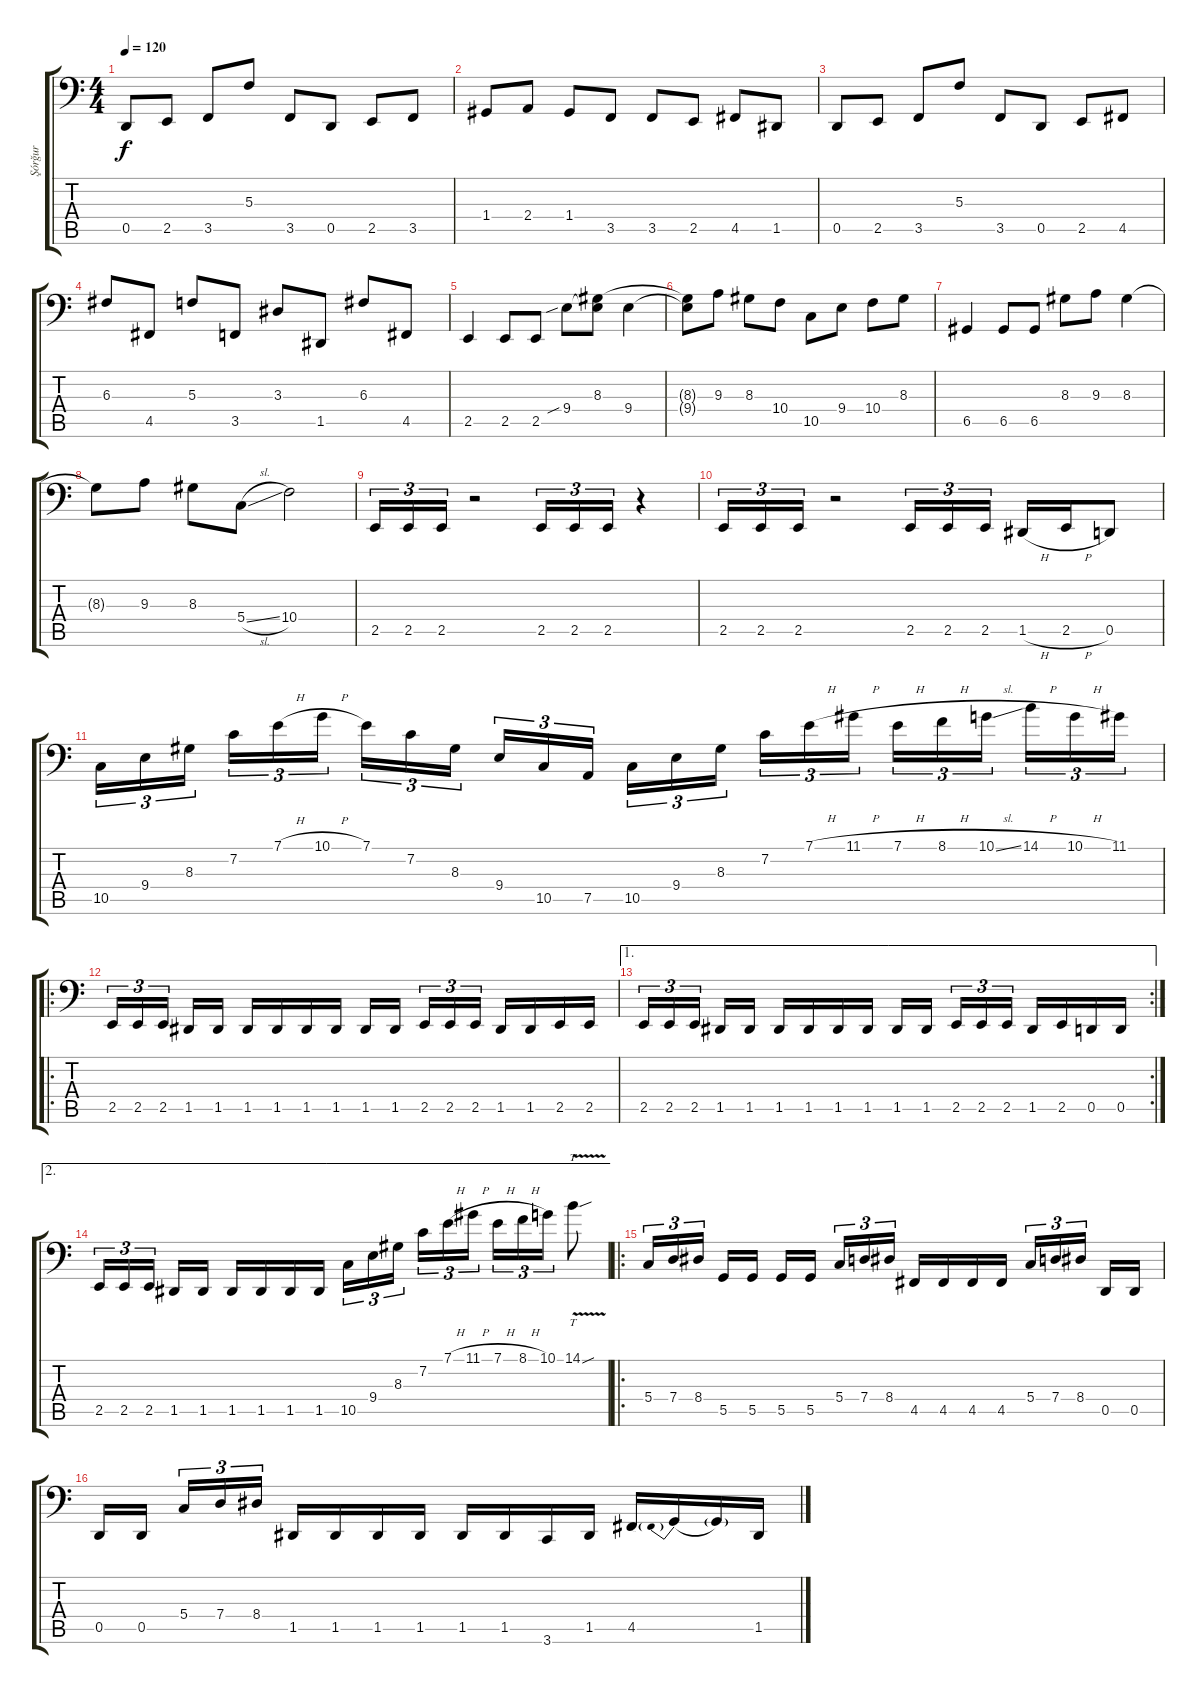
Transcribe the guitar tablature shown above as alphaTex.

\track ("Şórğur" "Şórğur") {instrument distortionguitar}
\staff {score tabs}
\tuning (A2 F2 C2 G1 D1 A0) {hide}
\ts (4 4)
\tempo 120
\clef f4
\ks c
0.5.8{dy f} 2.5.8 3.5.8 5.3.8 3.5.8 0.5.8 2.5.8 3.5.8 |
1.4.8 2.4.8 1.4.8 3.5.8 3.5.8 2.5.8 4.5.8 1.5.8 |
0.5.8 2.5.8 3.5.8 5.3.8 3.5.8 0.5.8 2.5.8 4.5.8 |
6.3.8 4.5.8 5.3.8 3.5.8 3.3.8 1.5.8 6.3.8 4.5.8 |
2.5.4 2.5.8 2.5.8 9.4{sib}.8 (8.3 9.4{t}).8 9.4.4 |
(8.3{t} 9.4{t}).8 9.3.8 8.3.8 10.4.8 10.5.8 9.4.8 10.4.8 8.3.8 |
6.5.4 6.5.8 6.5.8 8.3.8 9.3.8 8.3.4 |
8.3{t}.8 9.3.8 8.3.8 5.4{sl}.8 10.4.2 |
2.5.16{tu (3 2)} 2.5.16{tu (3 2)} 2.5.16{tu (3 2)} r.2 2.5.16{tu (3 2)} 2.5.16{tu (3 2)} 2.5.16{tu (3 2)} r.4 |
2.5.16{tu (3 2)} 2.5.16{tu (3 2)} 2.5.16{tu (3 2)} r.2 2.5.16{tu (3 2)} 2.5.16{tu (3 2)} 2.5.16{tu (3 2)} 1.5{h}.16 2.5{h}.16 0.5.8 |
10.5.16{tu (3 2)} 9.4.16{tu (3 2)} 8.3.16{tu (3 2) beam splitsecondary} 7.2.16{tu (3 2)} 7.1{h}.16{tu (3 2)} 10.1{h}.16{tu (3 2)} 7.1.16{tu (3 2)} 7.2.16{tu (3 2)} 8.3.16{tu (3 2) beam splitsecondary} 9.4.16{tu (3 2)} 10.5.16{tu (3 2)} 7.5.16{tu (3 2)} 10.5.16{tu (3 2)} 9.4.16{tu (3 2)} 8.3.16{tu (3 2) beam splitsecondary} 7.2.16{tu (3 2)} 7.1{h}.16{tu (3 2)} 11.1{h}.16{tu (3 2)} 7.1{h}.16{tu (3 2)} 8.1{h}.16{tu (3 2)} 10.1{sl}.16{tu (3 2) beam splitsecondary} 14.1{h}.16{tu (3 2)} 10.1{h}.16{tu (3 2)} 11.1.16{tu (3 2)} |
\ro
2.5.16{tu (3 2)} 2.5.16{tu (3 2)} 2.5.16{tu (3 2) beam splitsecondary} 1.5.16 1.5.16 1.5.16 1.5.16 1.5.16 1.5.16 1.5.16 1.5.16{beam splitsecondary} 2.5.16{tu (3 2)} 2.5.16{tu (3 2)} 2.5.16{tu (3 2)} 1.5.16 1.5.16 2.5.16 2.5.16 |
\ae 1
\rc 2
2.5.16{tu (3 2)} 2.5.16{tu (3 2)} 2.5.16{tu (3 2) beam splitsecondary} 1.5.16 1.5.16 1.5.16 1.5.16 1.5.16 1.5.16 1.5.16 1.5.16{beam splitsecondary} 2.5.16{tu (3 2)} 2.5.16{tu (3 2)} 2.5.16{tu (3 2)} 1.5.16 2.5.16 0.5.16 0.5.16 |
\ae 2
2.5.16{tu (3 2)} 2.5.16{tu (3 2)} 2.5.16{tu (3 2) beam splitsecondary} 1.5.16 1.5.16 1.5.16 1.5.16 1.5.16 1.5.16 10.5.16{tu (3 2)} 9.4.16{tu (3 2)} 8.3.16{tu (3 2) beam splitsecondary} 7.2.16{tu (3 2)} 7.1{h}.16{tu (3 2)} 11.1{h}.16{tu (3 2)} 7.1{h}.16{tu (3 2)} 8.1{h}.16{tu (3 2)} 10.1.16{tu (3 2)} 14.1{v sou}.8{tt} |
\ro
5.4.16{tu (3 2)} 7.4.16{tu (3 2)} 8.4.16{tu (3 2) beam splitsecondary} 5.5.16 5.5.16 5.5.16 5.5.16{beam splitsecondary} 5.4.16{tu (3 2)} 7.4.16{tu (3 2)} 8.4.16{tu (3 2)} 4.5.16 4.5.16 4.5.16 4.5.16 5.4.16{tu (3 2)} 7.4.16{tu (3 2)} 8.4.16{tu (3 2) beam splitsecondary} 0.5.16 0.5.16 |
0.5.16 0.5.16{beam splitsecondary} 5.4.16{tu (3 2)} 7.4.16{tu (3 2)} 8.4.16{tu (3 2)} 1.5.16 1.5.16 1.5.16 1.5.16 1.5.16 1.5.16 3.6.16 1.5.16 4.5.16 4.5{be (prebend 0 2 60 2) t}.16 4.5{t}.16 1.5.16
